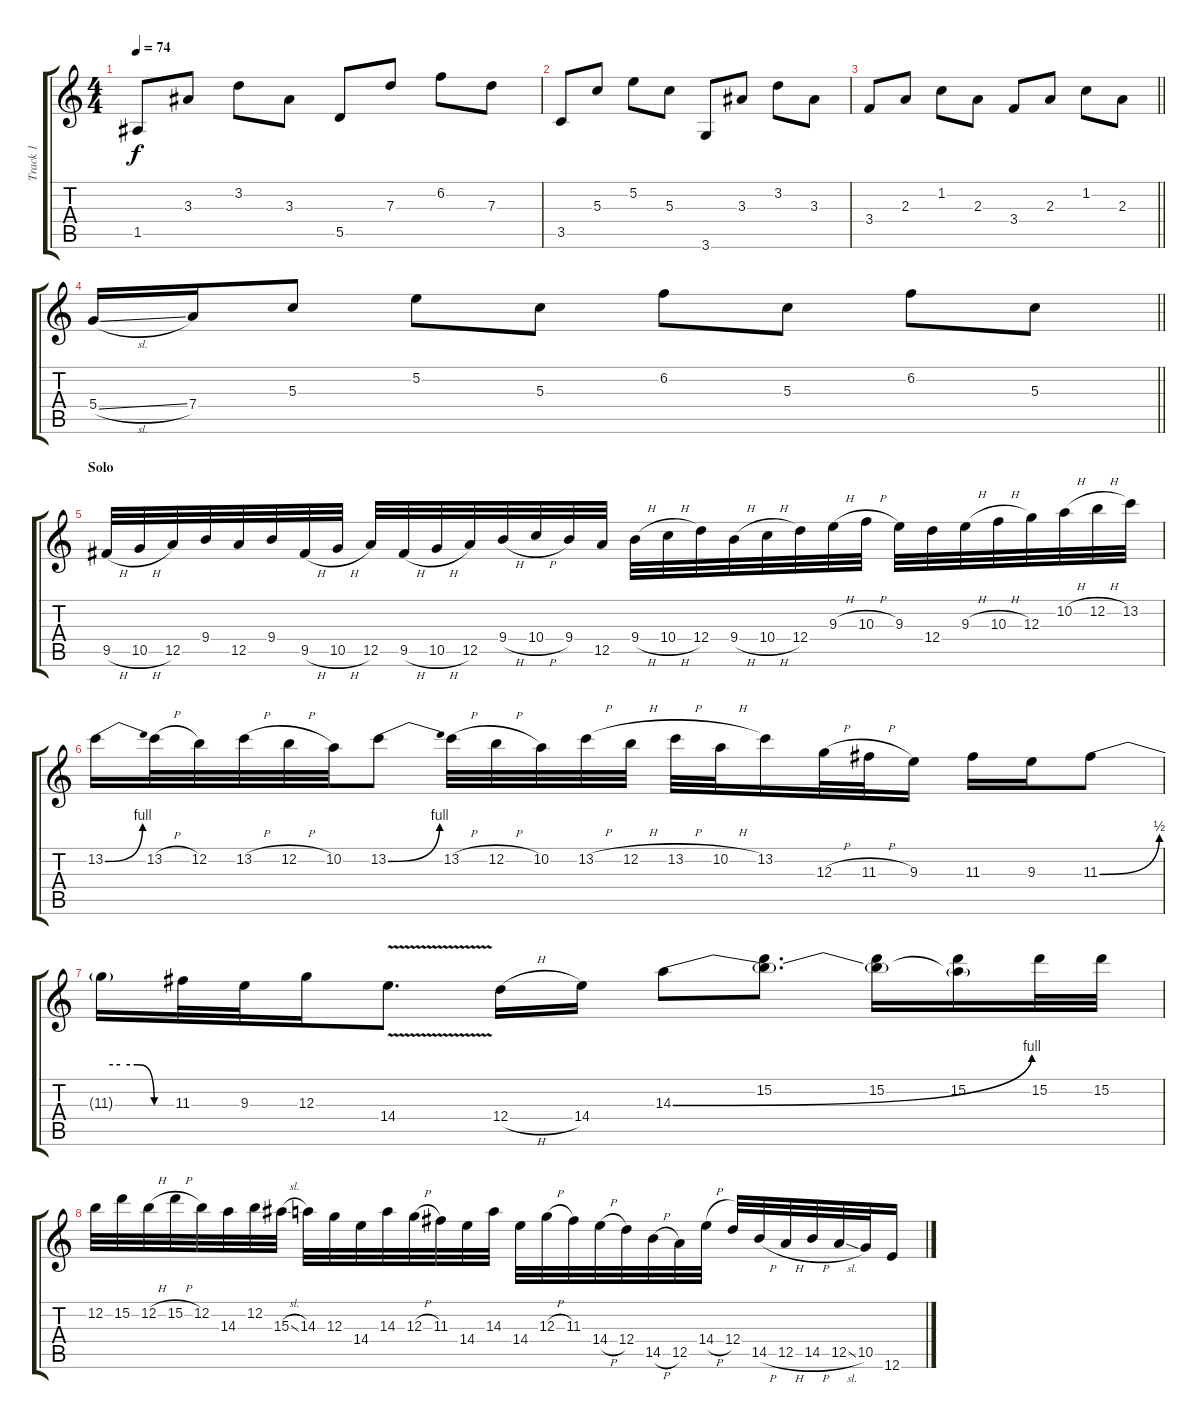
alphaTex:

\track ("Track 1" "Track 1") {instrument overdrivenguitar}
\staff {score tabs}
\tuning (E4 B3 G3 D3 A2 E2) {hide}
\ts (4 4)
\tempo 74
\clef g2
\ks c
1.5.8{dy f} 3.3.8 3.2.8 3.3.8 5.5.8 7.3.8 6.2.8 7.3.8 |
3.5.8 5.3.8 5.2.8 5.3.8 3.6.8 3.3.8 3.2.8 3.3.8 |
\barLineRight lightlight
3.4.8 2.3.8 1.2.8 2.3.8 3.4.8 2.3.8 1.2.8 2.3.8 |
\barLineRight lightlight
5.4{sl}.16 7.4.16 5.3.8 5.2.8 5.3.8 6.2.8 5.3.8 6.2.8 5.3.8 |
\section ("" "Solo")
9.5{h}.32 10.5{h}.32 12.5.32 9.4.32 12.5.32 9.4.32 9.5{h}.32 10.5{h}.32 12.5.32 9.5{h}.32 10.5{h}.32 12.5.32 9.4{h}.32 10.4{h}.32 9.4.32 12.5.32 9.4{h}.32 10.4{h}.32 12.4.32 9.4{h}.32 10.4{h}.32 12.4.32 9.3{h}.32 10.3{h}.32 9.3.32 12.4.32 9.3{h}.32 10.3{h}.32 12.3.32 10.2{h}.32 12.2{h}.32 13.2.32 |
13.2{be (bend 0 0 60 4)}.16 13.2{h}.32 12.2.32 13.2{h}.32 12.2{h}.32 10.2.32 13.2{be (bend 0 0 60 4)}.8 13.2{h}.32 12.2{h}.32 10.2.32 13.2{h}.32 12.2{h}.32 13.2{h}.32 10.2{h}.32 13.2.16 12.3{h}.32 11.3{h}.32 9.3.16 11.3.16 9.3.16 11.3{be (bend 0 0 60 2)}.8 |
11.3{be (custom 0 2 15 2 30 2 45 0 60 0) t}.16 11.3.32 9.3.32 12.3.16 14.4{v}.8{d} 12.4{h}.16 14.4.16 14.3{be (bend 0 0 60 4)}.8 (15.2 14.3{t}).8{d} (15.2 14.3{t}).16 (15.2 14.3{t}).16 15.2.32 15.2.32 |
12.2.32 15.2.32 12.2{h}.32 15.2{h}.32 12.2.32 14.3.32 12.2.32 15.3{sl}.32 14.3.32 12.3.32 14.4.32 14.3.32 12.3{h}.32 11.3.32 14.4.32 14.3.32 14.4.32 12.3{h}.32 11.3.32 14.4{h}.32 12.4.32 14.5{h}.32 12.5.32 14.4{h}.32 12.4.32 14.5{h}.32 12.5{h}.32 14.5{h}.32 12.5{sl}.32 10.5.32 12.6.16
